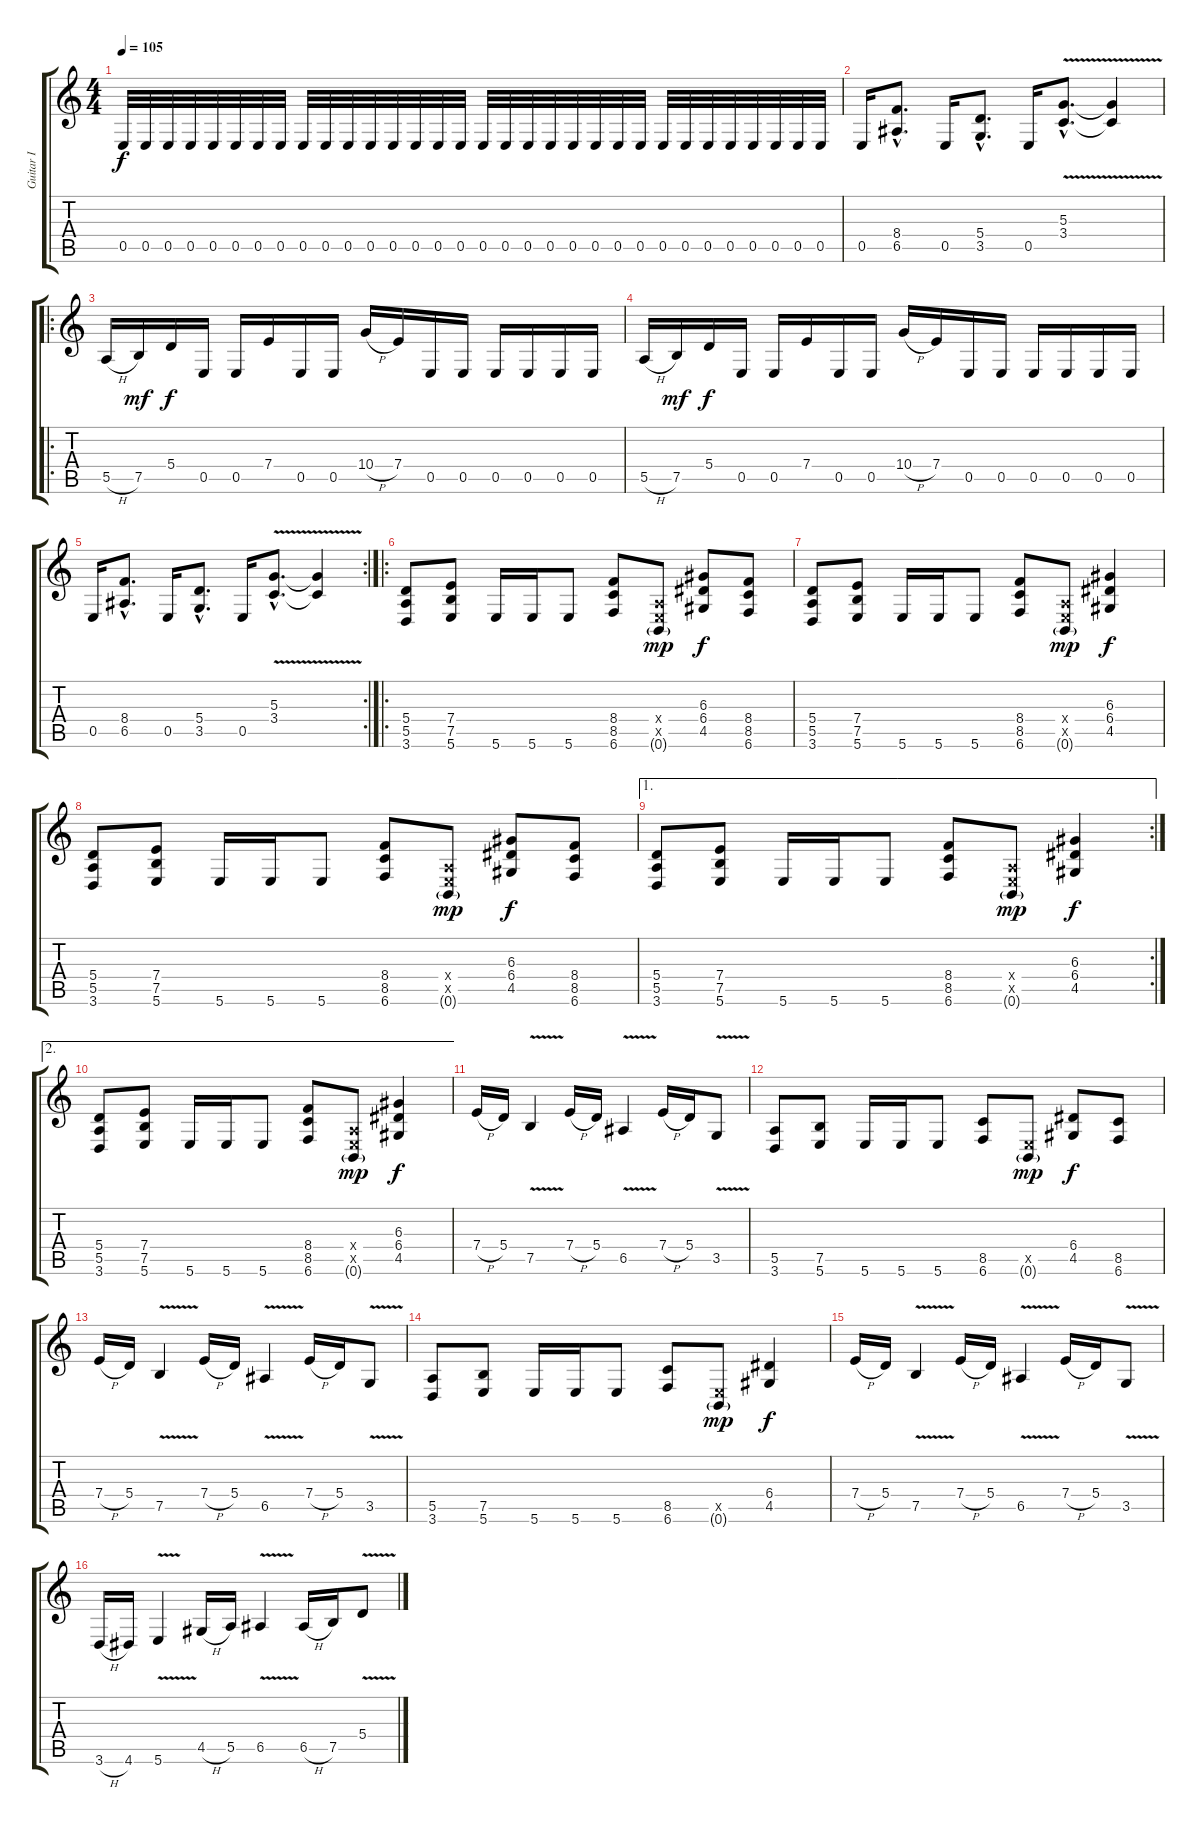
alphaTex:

\track ("Guitar I" "Guitar I") {instrument distortionguitar}
\staff {score tabs}
\tuning (B3 Gb3 D3 A2 E2 B1) {hide}
\ts (4 4)
\tempo 105
\clef g2
\ks c
0.5.32{dy f} 0.5.32 0.5.32 0.5.32 0.5.32 0.5.32 0.5.32 0.5.32 0.5.32 0.5.32 0.5.32 0.5.32 0.5.32 0.5.32 0.5.32 0.5.32 0.5.32 0.5.32 0.5.32 0.5.32 0.5.32 0.5.32 0.5.32 0.5.32 0.5.32 0.5.32 0.5.32 0.5.32 0.5.32 0.5.32 0.5.32 0.5.32 |
0.5.16 (8.4{hac} 6.5{hac}).8{d} 0.5.16 (5.4{hac} 3.5{hac}).8{d} 0.5.16 (5.3{v hac} 3.4{v hac}).8{d} (5.3{t} 3.4{t}).4 |
\ro
5.5{h}.16 7.5.16{dy mf} 5.4.16{dy f} 0.5.16 0.5.16 7.4.16 0.5.16 0.5.16 10.4{h}.16 7.4.16 0.5.16 0.5.16 0.5.16 0.5.16 0.5.16 0.5.16 |
5.5{h}.16 7.5.16{dy mf} 5.4.16{dy f} 0.5.16 0.5.16 7.4.16 0.5.16 0.5.16 10.4{h}.16 7.4.16 0.5.16 0.5.16 0.5.16 0.5.16 0.5.16 0.5.16 |
\rc 2
0.5.16 (8.4{hac} 6.5{hac}).8{d} 0.5.16 (5.4{hac} 3.5{hac}).8{d} 0.5.16 (5.3{v hac} 3.4{v hac}).8{d} (5.3{t} 3.4{t}).4 |
\ro
(5.4 5.5 3.6).8 (7.4 7.5 5.6).8 5.6.16 5.6.16 5.6.8 (8.4 8.5 6.6).8 (0.4{x} 0.5{x} 0.6{g}).8{dy mp} (6.3 6.4 4.5).8{dy f} (8.4 8.5 6.6).8 |
(5.4 5.5 3.6).8 (7.4 7.5 5.6).8 5.6.16 5.6.16 5.6.8 (8.4 8.5 6.6).8 (0.4{x} 0.5{x} 0.6{g}).8{dy mp} (6.3 6.4 4.5).4{dy f} |
(5.4 5.5 3.6).8 (7.4 7.5 5.6).8 5.6.16 5.6.16 5.6.8 (8.4 8.5 6.6).8 (0.4{x} 0.5{x} 0.6{g}).8{dy mp} (6.3 6.4 4.5).8{dy f} (8.4 8.5 6.6).8 |
\ae 1
\rc 2
(5.4 5.5 3.6).8 (7.4 7.5 5.6).8 5.6.16 5.6.16 5.6.8 (8.4 8.5 6.6).8 (0.4{x} 0.5{x} 0.6{g}).8{dy mp} (6.3 6.4 4.5).4{dy f} |
\ae 2
(5.4 5.5 3.6).8 (7.4 7.5 5.6).8 5.6.16 5.6.16 5.6.8 (8.4 8.5 6.6).8 (0.4{x} 0.5{x} 0.6{g}).8{dy mp} (6.3 6.4 4.5).4{dy f} |
7.4{h}.16 5.4.16 7.5{v}.4 7.4{h}.16 5.4.16 6.5{v}.4 7.4{h}.16 5.4.16 3.5{v}.8 |
(5.5 3.6).8 (7.5 5.6).8 5.6.16 5.6.16 5.6.8 (8.5 6.6).8 (0.5{x} 0.6{g}).8{dy mp} (6.4 4.5).8{dy f} (8.5 6.6).8 |
7.4{h}.16 5.4.16 7.5{v}.4 7.4{h}.16 5.4.16 6.5{v}.4 7.4{h}.16 5.4.16 3.5{v}.8 |
(5.5 3.6).8 (7.5 5.6).8 5.6.16 5.6.16 5.6.8 (8.5 6.6).8 (0.5{x} 0.6{g}).8{dy mp} (6.4 4.5).4{dy f} |
7.4{h}.16 5.4.16 7.5{v}.4 7.4{h}.16 5.4.16 6.5{v}.4 7.4{h}.16 5.4.16 3.5{v}.8 |
3.6{h}.16 4.6.16 5.6{v}.4 4.5{h}.16 5.5.16 6.5{v}.4 6.5{h}.16 7.5.16 5.4{v}.8
